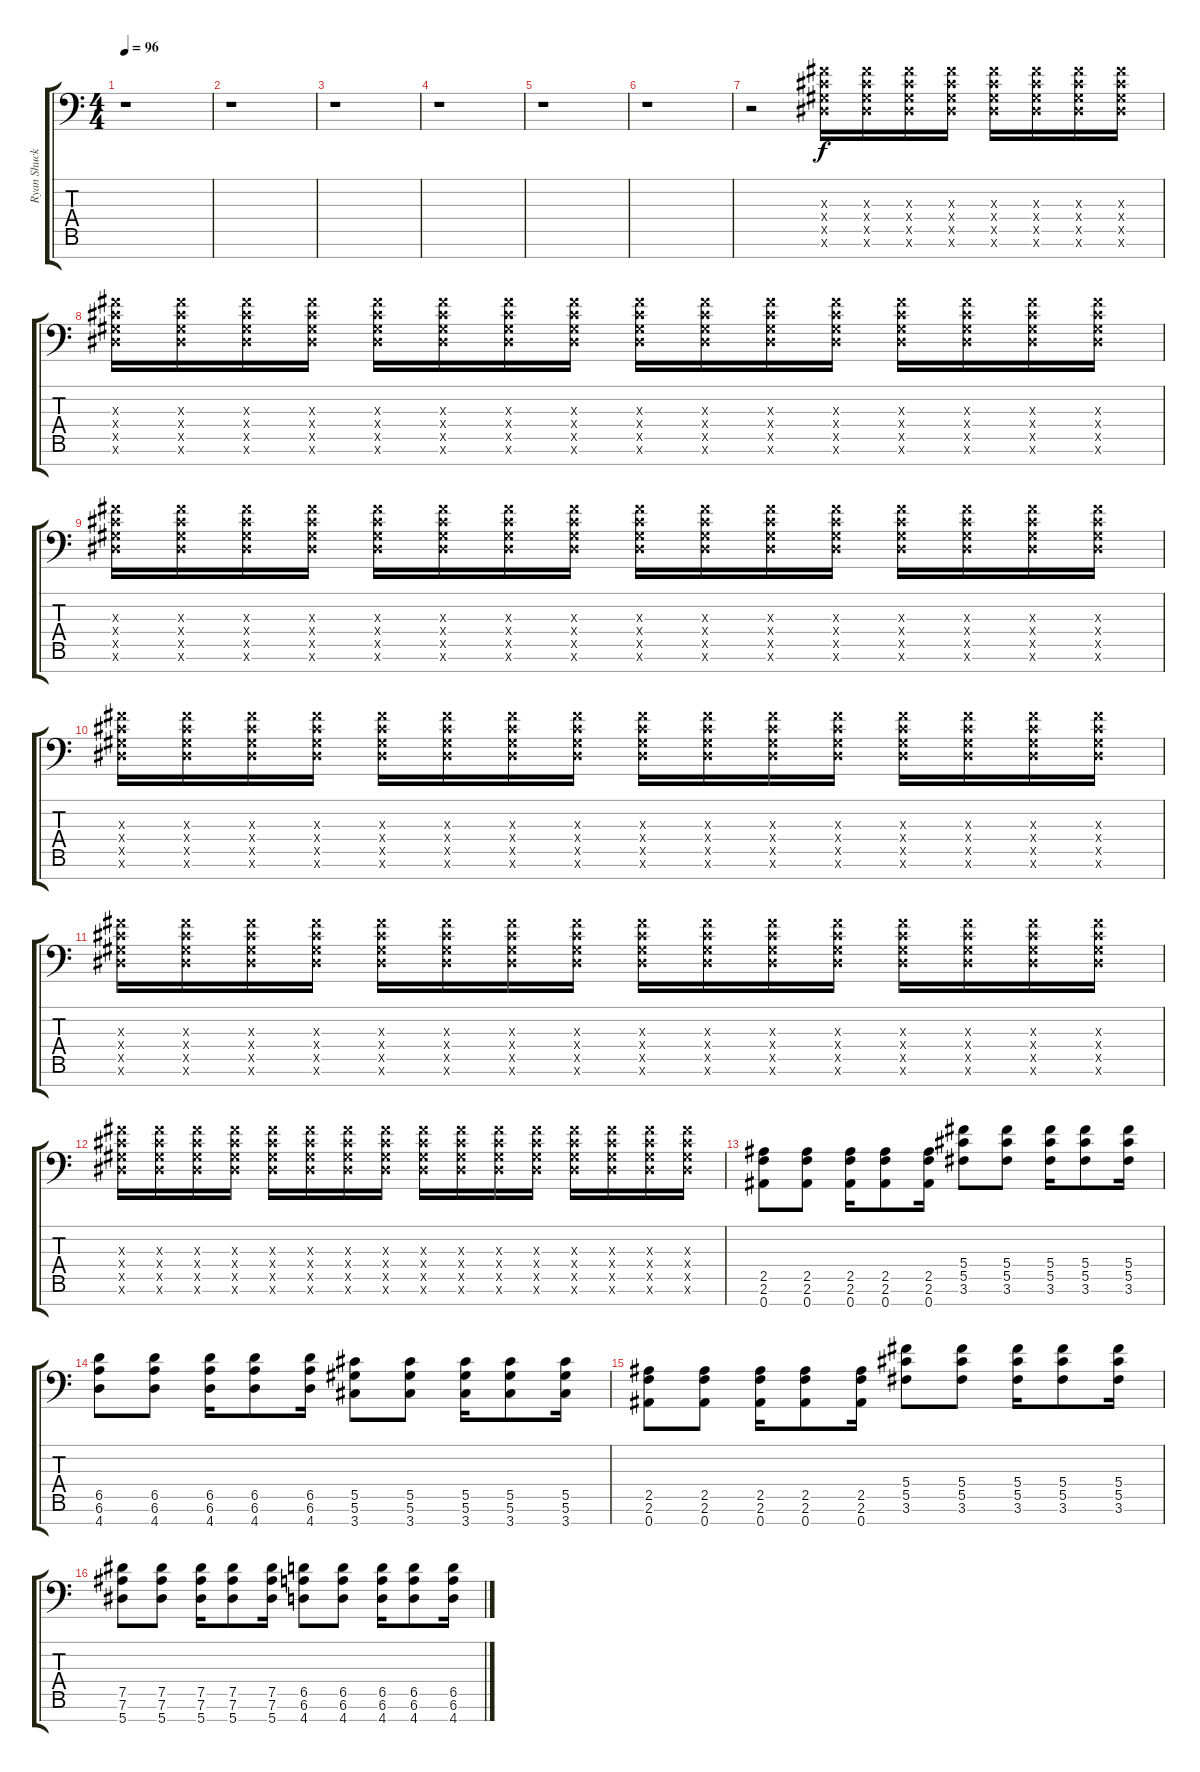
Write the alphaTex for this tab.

\track ("Ryan Shuck (Electric)" "Ryan Shuck") {instrument distortionguitar}
\staff {score tabs}
\tuning (Eb4 Bb3 Gb3 Db3 Ab2 Eb2 Bb1) {hide}
\ts (4 4)
\tempo 96
\clef f4
\ks c
r.1{dy f instrument distortionguitar} |
r.1 |
r.1 |
r.1 |
r.1 |
r.1 |
r.2 (0.3{x} 0.4{x} 0.5{x} 0.6{x}).16 (0.3{x} 0.4{x} 0.5{x} 0.6{x}).16 (0.3{x} 0.4{x} 0.5{x} 0.6{x}).16 (0.3{x} 0.4{x} 0.5{x} 0.6{x}).16 (0.3{x} 0.4{x} 0.5{x} 0.6{x}).16 (0.3{x} 0.4{x} 0.5{x} 0.6{x}).16 (0.3{x} 0.4{x} 0.5{x} 0.6{x}).16 (0.3{x} 0.4{x} 0.5{x} 0.6{x}).16 |
(0.3{x} 0.4{x} 0.5{x} 0.6{x}).16 (0.3{x} 0.4{x} 0.5{x} 0.6{x}).16 (0.3{x} 0.4{x} 0.5{x} 0.6{x}).16 (0.3{x} 0.4{x} 0.5{x} 0.6{x}).16 (0.3{x} 0.4{x} 0.5{x} 0.6{x}).16 (0.3{x} 0.4{x} 0.5{x} 0.6{x}).16 (0.3{x} 0.4{x} 0.5{x} 0.6{x}).16 (0.3{x} 0.4{x} 0.5{x} 0.6{x}).16 (0.3{x} 0.4{x} 0.5{x} 0.6{x}).16 (0.3{x} 0.4{x} 0.5{x} 0.6{x}).16 (0.3{x} 0.4{x} 0.5{x} 0.6{x}).16 (0.3{x} 0.4{x} 0.5{x} 0.6{x}).16 (0.3{x} 0.4{x} 0.5{x} 0.6{x}).16 (0.3{x} 0.4{x} 0.5{x} 0.6{x}).16 (0.3{x} 0.4{x} 0.5{x} 0.6{x}).16 (0.3{x} 0.4{x} 0.5{x} 0.6{x}).16 |
(0.3{x} 0.4{x} 0.5{x} 0.6{x}).16 (0.3{x} 0.4{x} 0.5{x} 0.6{x}).16 (0.3{x} 0.4{x} 0.5{x} 0.6{x}).16 (0.3{x} 0.4{x} 0.5{x} 0.6{x}).16 (0.3{x} 0.4{x} 0.5{x} 0.6{x}).16 (0.3{x} 0.4{x} 0.5{x} 0.6{x}).16 (0.3{x} 0.4{x} 0.5{x} 0.6{x}).16 (0.3{x} 0.4{x} 0.5{x} 0.6{x}).16 (0.3{x} 0.4{x} 0.5{x} 0.6{x}).16 (0.3{x} 0.4{x} 0.5{x} 0.6{x}).16 (0.3{x} 0.4{x} 0.5{x} 0.6{x}).16 (0.3{x} 0.4{x} 0.5{x} 0.6{x}).16 (0.3{x} 0.4{x} 0.5{x} 0.6{x}).16 (0.3{x} 0.4{x} 0.5{x} 0.6{x}).16 (0.3{x} 0.4{x} 0.5{x} 0.6{x}).16 (0.3{x} 0.4{x} 0.5{x} 0.6{x}).16 |
(0.3{x} 0.4{x} 0.5{x} 0.6{x}).16 (0.3{x} 0.4{x} 0.5{x} 0.6{x}).16 (0.3{x} 0.4{x} 0.5{x} 0.6{x}).16 (0.3{x} 0.4{x} 0.5{x} 0.6{x}).16 (0.3{x} 0.4{x} 0.5{x} 0.6{x}).16 (0.3{x} 0.4{x} 0.5{x} 0.6{x}).16 (0.3{x} 0.4{x} 0.5{x} 0.6{x}).16 (0.3{x} 0.4{x} 0.5{x} 0.6{x}).16 (0.3{x} 0.4{x} 0.5{x} 0.6{x}).16 (0.3{x} 0.4{x} 0.5{x} 0.6{x}).16 (0.3{x} 0.4{x} 0.5{x} 0.6{x}).16 (0.3{x} 0.4{x} 0.5{x} 0.6{x}).16 (0.3{x} 0.4{x} 0.5{x} 0.6{x}).16 (0.3{x} 0.4{x} 0.5{x} 0.6{x}).16 (0.3{x} 0.4{x} 0.5{x} 0.6{x}).16 (0.3{x} 0.4{x} 0.5{x} 0.6{x}).16 |
(0.3{x} 0.4{x} 0.5{x} 0.6{x}).16 (0.3{x} 0.4{x} 0.5{x} 0.6{x}).16 (0.3{x} 0.4{x} 0.5{x} 0.6{x}).16 (0.3{x} 0.4{x} 0.5{x} 0.6{x}).16 (0.3{x} 0.4{x} 0.5{x} 0.6{x}).16 (0.3{x} 0.4{x} 0.5{x} 0.6{x}).16 (0.3{x} 0.4{x} 0.5{x} 0.6{x}).16 (0.3{x} 0.4{x} 0.5{x} 0.6{x}).16 (0.3{x} 0.4{x} 0.5{x} 0.6{x}).16 (0.3{x} 0.4{x} 0.5{x} 0.6{x}).16 (0.3{x} 0.4{x} 0.5{x} 0.6{x}).16 (0.3{x} 0.4{x} 0.5{x} 0.6{x}).16 (0.3{x} 0.4{x} 0.5{x} 0.6{x}).16 (0.3{x} 0.4{x} 0.5{x} 0.6{x}).16 (0.3{x} 0.4{x} 0.5{x} 0.6{x}).16 (0.3{x} 0.4{x} 0.5{x} 0.6{x}).16 |
(0.3{x} 0.4{x} 0.5{x} 0.6{x}).16 (0.3{x} 0.4{x} 0.5{x} 0.6{x}).16 (0.3{x} 0.4{x} 0.5{x} 0.6{x}).16 (0.3{x} 0.4{x} 0.5{x} 0.6{x}).16 (0.3{x} 0.4{x} 0.5{x} 0.6{x}).16 (0.3{x} 0.4{x} 0.5{x} 0.6{x}).16 (0.3{x} 0.4{x} 0.5{x} 0.6{x}).16 (0.3{x} 0.4{x} 0.5{x} 0.6{x}).16 (0.3{x} 0.4{x} 0.5{x} 0.6{x}).16 (0.3{x} 0.4{x} 0.5{x} 0.6{x}).16 (0.3{x} 0.4{x} 0.5{x} 0.6{x}).16 (0.3{x} 0.4{x} 0.5{x} 0.6{x}).16 (0.3{x} 0.4{x} 0.5{x} 0.6{x}).16 (0.3{x} 0.4{x} 0.5{x} 0.6{x}).16 (0.3{x} 0.4{x} 0.5{x} 0.6{x}).16 (0.3{x} 0.4{x} 0.5{x} 0.6{x}).16 |
(2.5 2.6 0.7).8 (2.5 2.6 0.7).8 (2.5 2.6 0.7).16 (2.5 2.6 0.7).8 (2.5 2.6 0.7).16 (5.4 5.5 3.6).8 (5.4 5.5 3.6).8 (5.4 5.5 3.6).16 (5.4 5.5 3.6).8 (5.4 5.5 3.6).16 |
(6.5 6.6 4.7).8 (6.5 6.6 4.7).8 (6.5 6.6 4.7).16 (6.5 6.6 4.7).8 (6.5 6.6 4.7).16 (5.5 5.6 3.7).8 (5.5 5.6 3.7).8 (5.5 5.6 3.7).16 (5.5 5.6 3.7).8 (5.5 5.6 3.7).16 |
(2.5 2.6 0.7).8 (2.5 2.6 0.7).8 (2.5 2.6 0.7).16 (2.5 2.6 0.7).8 (2.5 2.6 0.7).16 (5.4 5.5 3.6).8 (5.4 5.5 3.6).8 (5.4 5.5 3.6).16 (5.4 5.5 3.6).8 (5.4 5.5 3.6).16 |
(7.5 7.6 5.7).8 (7.5 7.6 5.7).8 (7.5 7.6 5.7).16 (7.5 7.6 5.7).8 (7.5 7.6 5.7).16 (6.5 6.6 4.7).8 (6.5 6.6 4.7).8 (6.5 6.6 4.7).16 (6.5 6.6 4.7).8 (6.5 6.6 4.7).16
